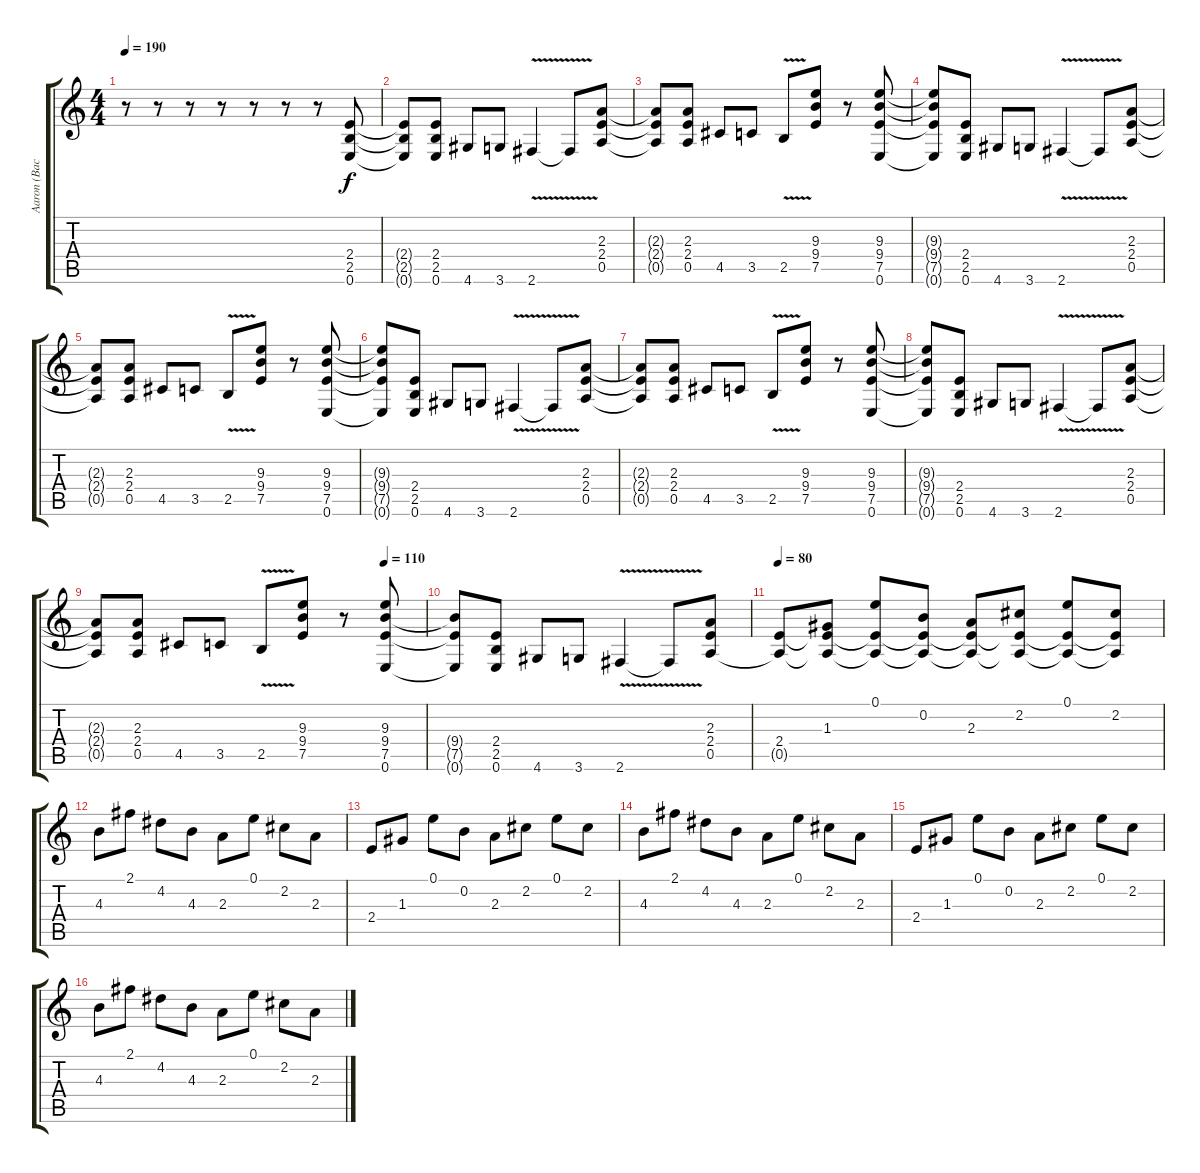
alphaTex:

\track ("Aaron (Backing Guitar)" "Aaron (Bac") {instrument distortionguitar}
\staff {score tabs}
\tuning (E4 B3 G3 D3 A2 E2) {hide}
\ts (4 4)
\tempo 190
\clef g2
\ks c
r.8{dy f} r.8 r.8 r.8 r.8 r.8 r.8 (2.4 2.5 0.6).8 |
(2.4{t} 2.5{t} 0.6{t}).8 (2.4 2.5 0.6).8 4.6.8 3.6.8 2.6{v}.4 2.6{t}.8 (2.3 2.4 0.5).8 |
(2.3{t} 2.4{t} 0.5{t}).8 (2.3 2.4 0.5).8 4.5.8 3.5.8 2.5{v}.8 (9.3 9.4 7.5).8 r.8 (9.3 9.4 7.5 0.6).8 |
(9.3{t} 9.4{t} 7.5{t} 0.6{t}).8 (2.4 2.5 0.6).8 4.6.8 3.6.8 2.6{v}.4 2.6{t}.8 (2.3 2.4 0.5).8 |
(2.3{t} 2.4{t} 0.5{t}).8 (2.3 2.4 0.5).8 4.5.8 3.5.8 2.5{v}.8 (9.3 9.4 7.5).8 r.8 (9.3 9.4 7.5 0.6).8 |
(9.3{t} 9.4{t} 7.5{t} 0.6{t}).8 (2.4 2.5 0.6).8 4.6.8 3.6.8 2.6{v}.4 2.6{t}.8 (2.3 2.4 0.5).8 |
(2.3{t} 2.4{t} 0.5{t}).8 (2.3 2.4 0.5).8 4.5.8 3.5.8 2.5{v}.8 (9.3 9.4 7.5).8 r.8 (9.3 9.4 7.5 0.6).8 |
(9.3{t} 9.4{t} 7.5{t} 0.6{t}).8 (2.4 2.5 0.6).8 4.6.8 3.6.8 2.6{v}.4 2.6{t}.8 (2.3 2.4 0.5).8 |
\tempo (110 0.875)
(2.3{t} 2.4{t} 0.5{t}).8 (2.3 2.4 0.5).8 4.5.8 3.5.8 2.5{v}.8 (9.3 9.4 7.5).8 r.8 (9.3 9.4 7.5 0.6).8 |
(9.4{t} 7.5{t} 0.6{t}).8 (2.4 2.5 0.6).8 4.6.8 3.6.8 2.6{v}.4 2.6{t}.8 (2.3 2.4 0.5).8 |
\tempo 80
(2.4 0.5{t}).8{volume 6 instrument electricguitarclean} (1.3 2.4{t} 0.5{t}).8 (0.1 2.4{t} 0.5{t}).8 (0.2 2.4{t} 0.5{t}).8 (2.3 2.4{t} 0.5{t}).8 (2.2 2.4{t} 0.5{t}).8{volume 7} (0.1 2.4{t} 0.5{t}).8 (2.2 2.4{t} 0.5{t}).8 |
4.3.8 2.1.8{volume 9} 4.2.8 4.3.8 2.3.8 0.1.8{volume 10} 2.2.8 2.3.8 |
2.4.8 1.3.8 0.1.8 0.2.8 2.3.8 2.2.8 0.1.8 2.2.8 |
4.3.8 2.1.8 4.2.8 4.3.8 2.3.8 0.1.8 2.2.8 2.3.8 |
2.4.8 1.3.8 0.1.8 0.2.8 2.3.8 2.2.8 0.1.8 2.2.8 |
4.3.8 2.1.8 4.2.8 4.3.8 2.3.8 0.1.8 2.2.8 2.3.8
